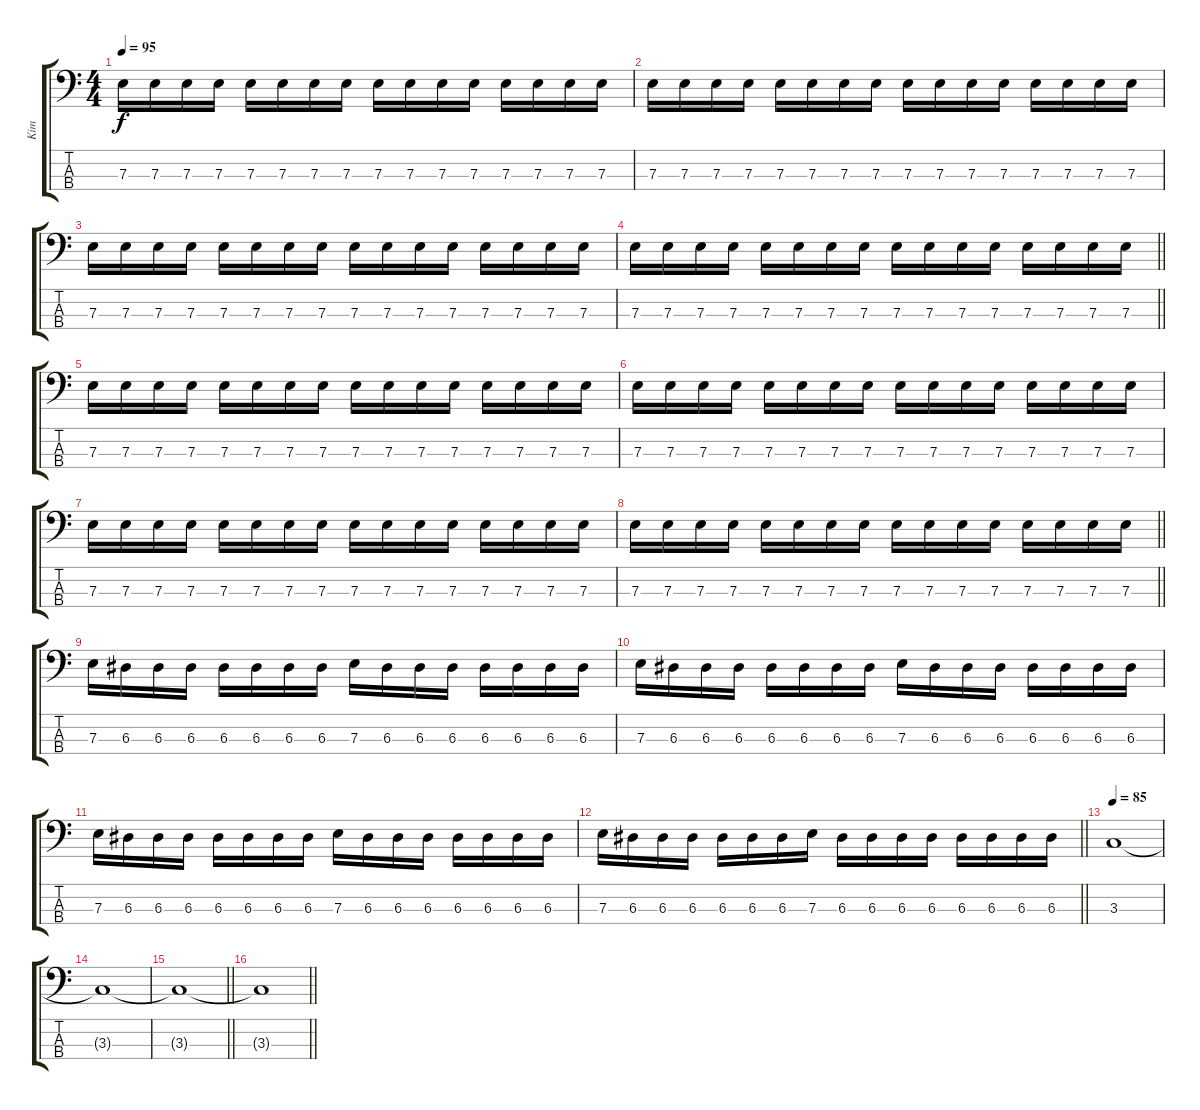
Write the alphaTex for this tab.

\track ("Kim" "Kim") {instrument electricbasspick}
\staff {score tabs}
\tuning (G2 D2 A1 E1) {hide}
\ts (4 4)
\tempo 95
\clef f4
\ks c
7.3.16{dy f} 7.3.16 7.3.16 7.3.16 7.3.16 7.3.16 7.3.16 7.3.16 7.3.16 7.3.16 7.3.16 7.3.16 7.3.16 7.3.16 7.3.16 7.3.16 |
7.3.16 7.3.16 7.3.16 7.3.16 7.3.16 7.3.16 7.3.16 7.3.16 7.3.16 7.3.16 7.3.16 7.3.16 7.3.16 7.3.16 7.3.16 7.3.16 |
7.3.16 7.3.16 7.3.16 7.3.16 7.3.16 7.3.16 7.3.16 7.3.16 7.3.16 7.3.16 7.3.16 7.3.16 7.3.16 7.3.16 7.3.16 7.3.16 |
\barLineRight lightlight
7.3.16 7.3.16 7.3.16 7.3.16 7.3.16 7.3.16 7.3.16 7.3.16 7.3.16 7.3.16 7.3.16 7.3.16 7.3.16 7.3.16 7.3.16 7.3.16 |
7.3.16 7.3.16 7.3.16 7.3.16 7.3.16 7.3.16 7.3.16 7.3.16 7.3.16 7.3.16 7.3.16 7.3.16 7.3.16 7.3.16 7.3.16 7.3.16 |
7.3.16 7.3.16 7.3.16 7.3.16 7.3.16 7.3.16 7.3.16 7.3.16 7.3.16 7.3.16 7.3.16 7.3.16 7.3.16 7.3.16 7.3.16 7.3.16 |
7.3.16 7.3.16 7.3.16 7.3.16 7.3.16 7.3.16 7.3.16 7.3.16 7.3.16 7.3.16 7.3.16 7.3.16 7.3.16 7.3.16 7.3.16 7.3.16 |
\barLineRight lightlight
7.3.16 7.3.16 7.3.16 7.3.16 7.3.16 7.3.16 7.3.16 7.3.16 7.3.16 7.3.16 7.3.16 7.3.16 7.3.16 7.3.16 7.3.16 7.3.16 |
7.3.16 6.3.16 6.3.16 6.3.16 6.3.16 6.3.16 6.3.16 6.3.16 7.3.16 6.3.16 6.3.16 6.3.16 6.3.16 6.3.16 6.3.16 6.3.16 |
7.3.16 6.3.16 6.3.16 6.3.16 6.3.16 6.3.16 6.3.16 6.3.16 7.3.16 6.3.16 6.3.16 6.3.16 6.3.16 6.3.16 6.3.16 6.3.16 |
7.3.16 6.3.16 6.3.16 6.3.16 6.3.16 6.3.16 6.3.16 6.3.16 7.3.16 6.3.16 6.3.16 6.3.16 6.3.16 6.3.16 6.3.16 6.3.16 |
\barLineRight lightlight
7.3.16 6.3.16 6.3.16 6.3.16 6.3.16 6.3.16 6.3.16 7.3.16 6.3.16 6.3.16 6.3.16 6.3.16 6.3.16 6.3.16 6.3.16 6.3.16 |
\tempo 85
3.3.1 |
3.3{t}.1 |
\barLineRight lightlight
3.3{t}.1 |
\barLineRight lightlight
3.3{t}.1
